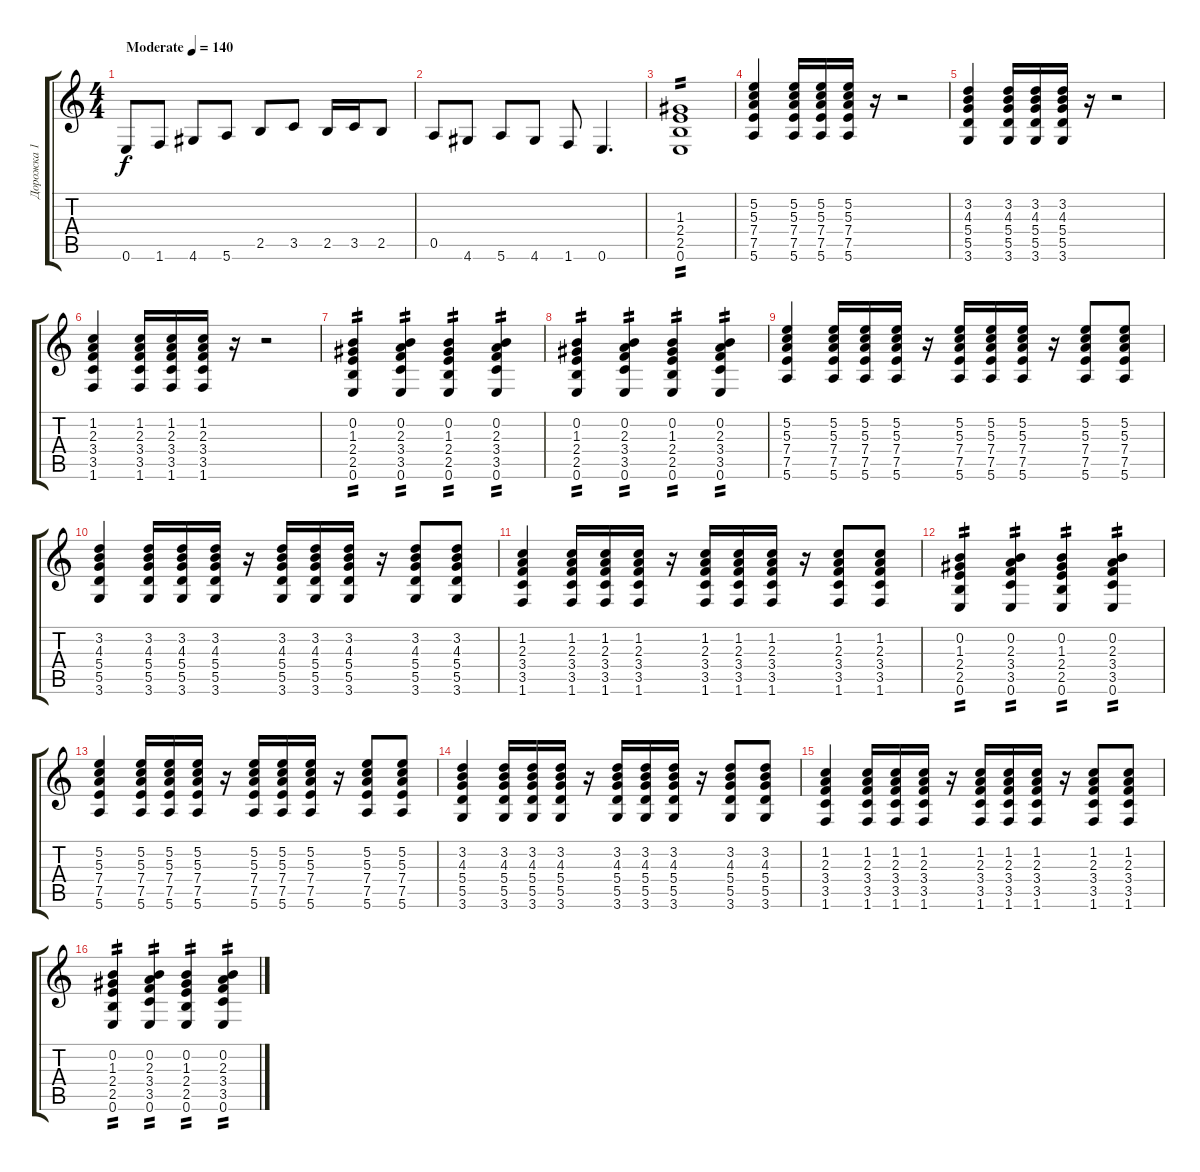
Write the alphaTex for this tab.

\track ("Дорожка 1" "Дорожка 1") {instrument acousticguitarsteel}
\staff {score tabs}
\tuning (E4 B3 G3 D3 A2 E2) {hide}
\ts (4 4)
\tempo (140 "Moderate")
\clef g2
\ks c
0.6.8{dy f instrument acousticguitarsteel} 1.6.8 4.6.8 5.6.8 2.5.8 3.5.8 2.5.16 3.5.16 2.5.8 |
0.5.8 4.6.8 5.6.8 4.6.8 1.6.8 0.6.4{d} |
(1.3 2.4 2.5 0.6).1{tp 2} |
(5.2 5.3 7.4 7.5 5.6).4 (5.2 5.3 7.4 7.5 5.6).16 (5.2 5.3 7.4 7.5 5.6).16 (5.2 5.3 7.4 7.5 5.6).16 r.16 r.2 |
(3.2 4.3 5.4 5.5 3.6).4 (3.2 4.3 5.4 5.5 3.6).16 (3.2 4.3 5.4 5.5 3.6).16 (3.2 4.3 5.4 5.5 3.6).16 r.16 r.2 |
(1.2 2.3 3.4 3.5 1.6).4 (1.2 2.3 3.4 3.5 1.6).16 (1.2 2.3 3.4 3.5 1.6).16 (1.2 2.3 3.4 3.5 1.6).16 r.16 r.2 |
(0.2 1.3 2.4 2.5 0.6).4{tp 2} (0.2 2.3 3.4 3.5 0.6).4{tp 2} (0.2 1.3 2.4 2.5 0.6).4{tp 2} (0.2 2.3 3.4 3.5 0.6).4{tp 2} |
(0.2 1.3 2.4 2.5 0.6).4{tp 2} (0.2 2.3 3.4 3.5 0.6).4{tp 2} (0.2 1.3 2.4 2.5 0.6).4{tp 2} (0.2 2.3 3.4 3.5 0.6).4{tp 2} |
(5.2 5.3 7.4 7.5 5.6).4 (5.2 5.3 7.4 7.5 5.6).16 (5.2 5.3 7.4 7.5 5.6).16 (5.2 5.3 7.4 7.5 5.6).16 r.16 (5.2 5.3 7.4 7.5 5.6).16 (5.2 5.3 7.4 7.5 5.6).16 (5.2 5.3 7.4 7.5 5.6).16 r.16 (5.2 5.3 7.4 7.5 5.6).8 (5.2 5.3 7.4 7.5 5.6).8 |
(3.2 4.3 5.4 5.5 3.6).4 (3.2 4.3 5.4 5.5 3.6).16 (3.2 4.3 5.4 5.5 3.6).16 (3.2 4.3 5.4 5.5 3.6).16 r.16 (3.2 4.3 5.4 5.5 3.6).16 (3.2 4.3 5.4 5.5 3.6).16 (3.2 4.3 5.4 5.5 3.6).16 r.16 (3.2 4.3 5.4 5.5 3.6).8 (3.2 4.3 5.4 5.5 3.6).8 |
(1.2 2.3 3.4 3.5 1.6).4 (1.2 2.3 3.4 3.5 1.6).16 (1.2 2.3 3.4 3.5 1.6).16 (1.2 2.3 3.4 3.5 1.6).16 r.16 (1.2 2.3 3.4 3.5 1.6).16 (1.2 2.3 3.4 3.5 1.6).16 (1.2 2.3 3.4 3.5 1.6).16 r.16 (1.2 2.3 3.4 3.5 1.6).8 (1.2 2.3 3.4 3.5 1.6).8 |
(0.2 1.3 2.4 2.5 0.6).4{tp 2} (0.2 2.3 3.4 3.5 0.6).4{tp 2} (0.2 1.3 2.4 2.5 0.6).4{tp 2} (0.2 2.3 3.4 3.5 0.6).4{tp 2} |
(5.2 5.3 7.4 7.5 5.6).4 (5.2 5.3 7.4 7.5 5.6).16 (5.2 5.3 7.4 7.5 5.6).16 (5.2 5.3 7.4 7.5 5.6).16 r.16 (5.2 5.3 7.4 7.5 5.6).16 (5.2 5.3 7.4 7.5 5.6).16 (5.2 5.3 7.4 7.5 5.6).16 r.16 (5.2 5.3 7.4 7.5 5.6).8 (5.2 5.3 7.4 7.5 5.6).8 |
(3.2 4.3 5.4 5.5 3.6).4 (3.2 4.3 5.4 5.5 3.6).16 (3.2 4.3 5.4 5.5 3.6).16 (3.2 4.3 5.4 5.5 3.6).16 r.16 (3.2 4.3 5.4 5.5 3.6).16 (3.2 4.3 5.4 5.5 3.6).16 (3.2 4.3 5.4 5.5 3.6).16 r.16 (3.2 4.3 5.4 5.5 3.6).8 (3.2 4.3 5.4 5.5 3.6).8 |
(1.2 2.3 3.4 3.5 1.6).4 (1.2 2.3 3.4 3.5 1.6).16 (1.2 2.3 3.4 3.5 1.6).16 (1.2 2.3 3.4 3.5 1.6).16 r.16 (1.2 2.3 3.4 3.5 1.6).16 (1.2 2.3 3.4 3.5 1.6).16 (1.2 2.3 3.4 3.5 1.6).16 r.16 (1.2 2.3 3.4 3.5 1.6).8 (1.2 2.3 3.4 3.5 1.6).8 |
(0.2 1.3 2.4 2.5 0.6).4{tp 2} (0.2 2.3 3.4 3.5 0.6).4{tp 2} (0.2 1.3 2.4 2.5 0.6).4{tp 2} (0.2 2.3 3.4 3.5 0.6).4{tp 2}
